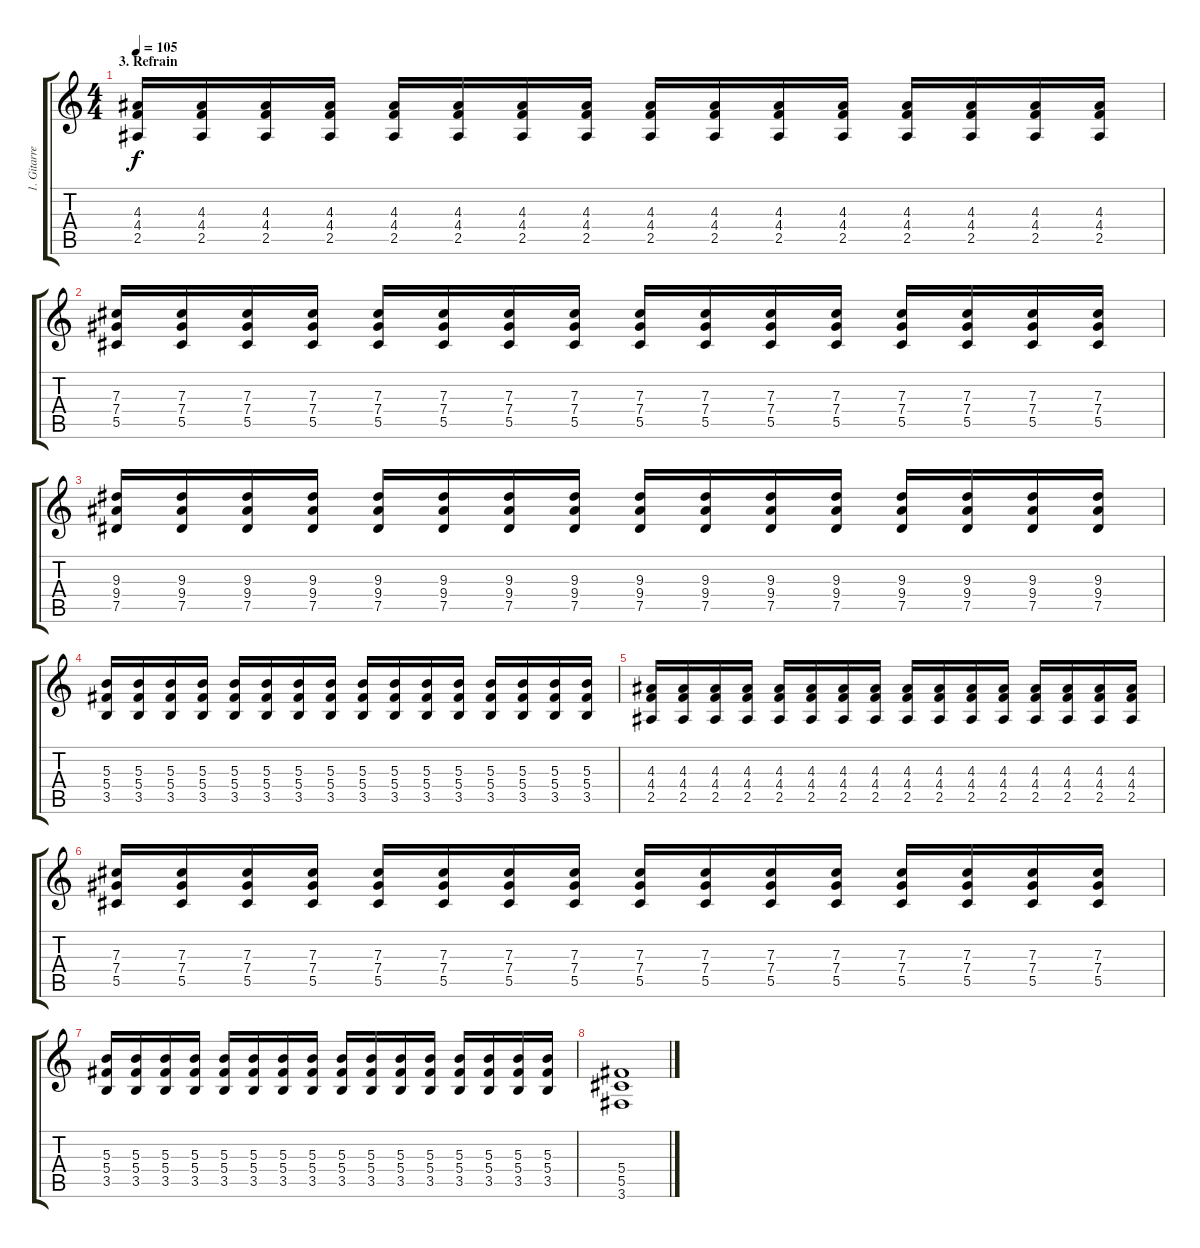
\track ("1. Gitarre" "1. Gitarre") {instrument distortionguitar}
\staff {score tabs}
\tuning (Eb4 Bb3 Gb3 Db3 Ab2 Eb2) {hide}
\ts (4 4)
\section ("" "3. Refrain")
\tempo 105
\clef g2
\ks c
(4.3 4.4 2.5).16{dy f volume 6} (4.3 4.4 2.5).16 (4.3 4.4 2.5).16 (4.3 4.4 2.5).16 (4.3 4.4 2.5).16 (4.3 4.4 2.5).16 (4.3 4.4 2.5).16 (4.3 4.4 2.5).16 (4.3 4.4 2.5).16 (4.3 4.4 2.5).16 (4.3 4.4 2.5).16 (4.3 4.4 2.5).16 (4.3 4.4 2.5).16 (4.3 4.4 2.5).16 (4.3 4.4 2.5).16 (4.3 4.4 2.5).16 |
(7.3 7.4 5.5).16 (7.3 7.4 5.5).16 (7.3 7.4 5.5).16 (7.3 7.4 5.5).16 (7.3 7.4 5.5).16 (7.3 7.4 5.5).16 (7.3 7.4 5.5).16 (7.3 7.4 5.5).16 (7.3 7.4 5.5).16 (7.3 7.4 5.5).16 (7.3 7.4 5.5).16 (7.3 7.4 5.5).16 (7.3 7.4 5.5).16 (7.3 7.4 5.5).16 (7.3 7.4 5.5).16 (7.3 7.4 5.5).16 |
(9.3 9.4 7.5).16 (9.3 9.4 7.5).16 (9.3 9.4 7.5).16 (9.3 9.4 7.5).16 (9.3 9.4 7.5).16 (9.3 9.4 7.5).16 (9.3 9.4 7.5).16 (9.3 9.4 7.5).16 (9.3 9.4 7.5).16 (9.3 9.4 7.5).16 (9.3 9.4 7.5).16 (9.3 9.4 7.5).16 (9.3 9.4 7.5).16 (9.3 9.4 7.5).16 (9.3 9.4 7.5).16 (9.3 9.4 7.5).16 |
(5.3 5.4 3.5).16 (5.3 5.4 3.5).16 (5.3 5.4 3.5).16 (5.3 5.4 3.5).16 (5.3 5.4 3.5).16 (5.3 5.4 3.5).16 (5.3 5.4 3.5).16 (5.3 5.4 3.5).16 (5.3 5.4 3.5).16 (5.3 5.4 3.5).16 (5.3 5.4 3.5).16 (5.3 5.4 3.5).16 (5.3 5.4 3.5).16 (5.3 5.4 3.5).16 (5.3 5.4 3.5).16 (5.3 5.4 3.5).16 |
(4.3 4.4 2.5).16{volume 6} (4.3 4.4 2.5).16 (4.3 4.4 2.5).16 (4.3 4.4 2.5).16 (4.3 4.4 2.5).16 (4.3 4.4 2.5).16 (4.3 4.4 2.5).16 (4.3 4.4 2.5).16 (4.3 4.4 2.5).16 (4.3 4.4 2.5).16 (4.3 4.4 2.5).16 (4.3 4.4 2.5).16 (4.3 4.4 2.5).16 (4.3 4.4 2.5).16 (4.3 4.4 2.5).16 (4.3 4.4 2.5).16 |
(7.3 7.4 5.5).16 (7.3 7.4 5.5).16 (7.3 7.4 5.5).16 (7.3 7.4 5.5).16 (7.3 7.4 5.5).16 (7.3 7.4 5.5).16 (7.3 7.4 5.5).16 (7.3 7.4 5.5).16 (7.3 7.4 5.5).16 (7.3 7.4 5.5).16 (7.3 7.4 5.5).16 (7.3 7.4 5.5).16 (7.3 7.4 5.5).16 (7.3 7.4 5.5).16 (7.3 7.4 5.5).16 (7.3 7.4 5.5).16 |
(5.3 5.4 3.5).16 (5.3 5.4 3.5).16 (5.3 5.4 3.5).16 (5.3 5.4 3.5).16 (5.3 5.4 3.5).16 (5.3 5.4 3.5).16 (5.3 5.4 3.5).16 (5.3 5.4 3.5).16 (5.3 5.4 3.5).16 (5.3 5.4 3.5).16 (5.3 5.4 3.5).16 (5.3 5.4 3.5).16 (5.3 5.4 3.5).16 (5.3 5.4 3.5).16 (5.3 5.4 3.5).16 (5.3 5.4 3.5).16 |
(5.4 5.5 3.6).1
